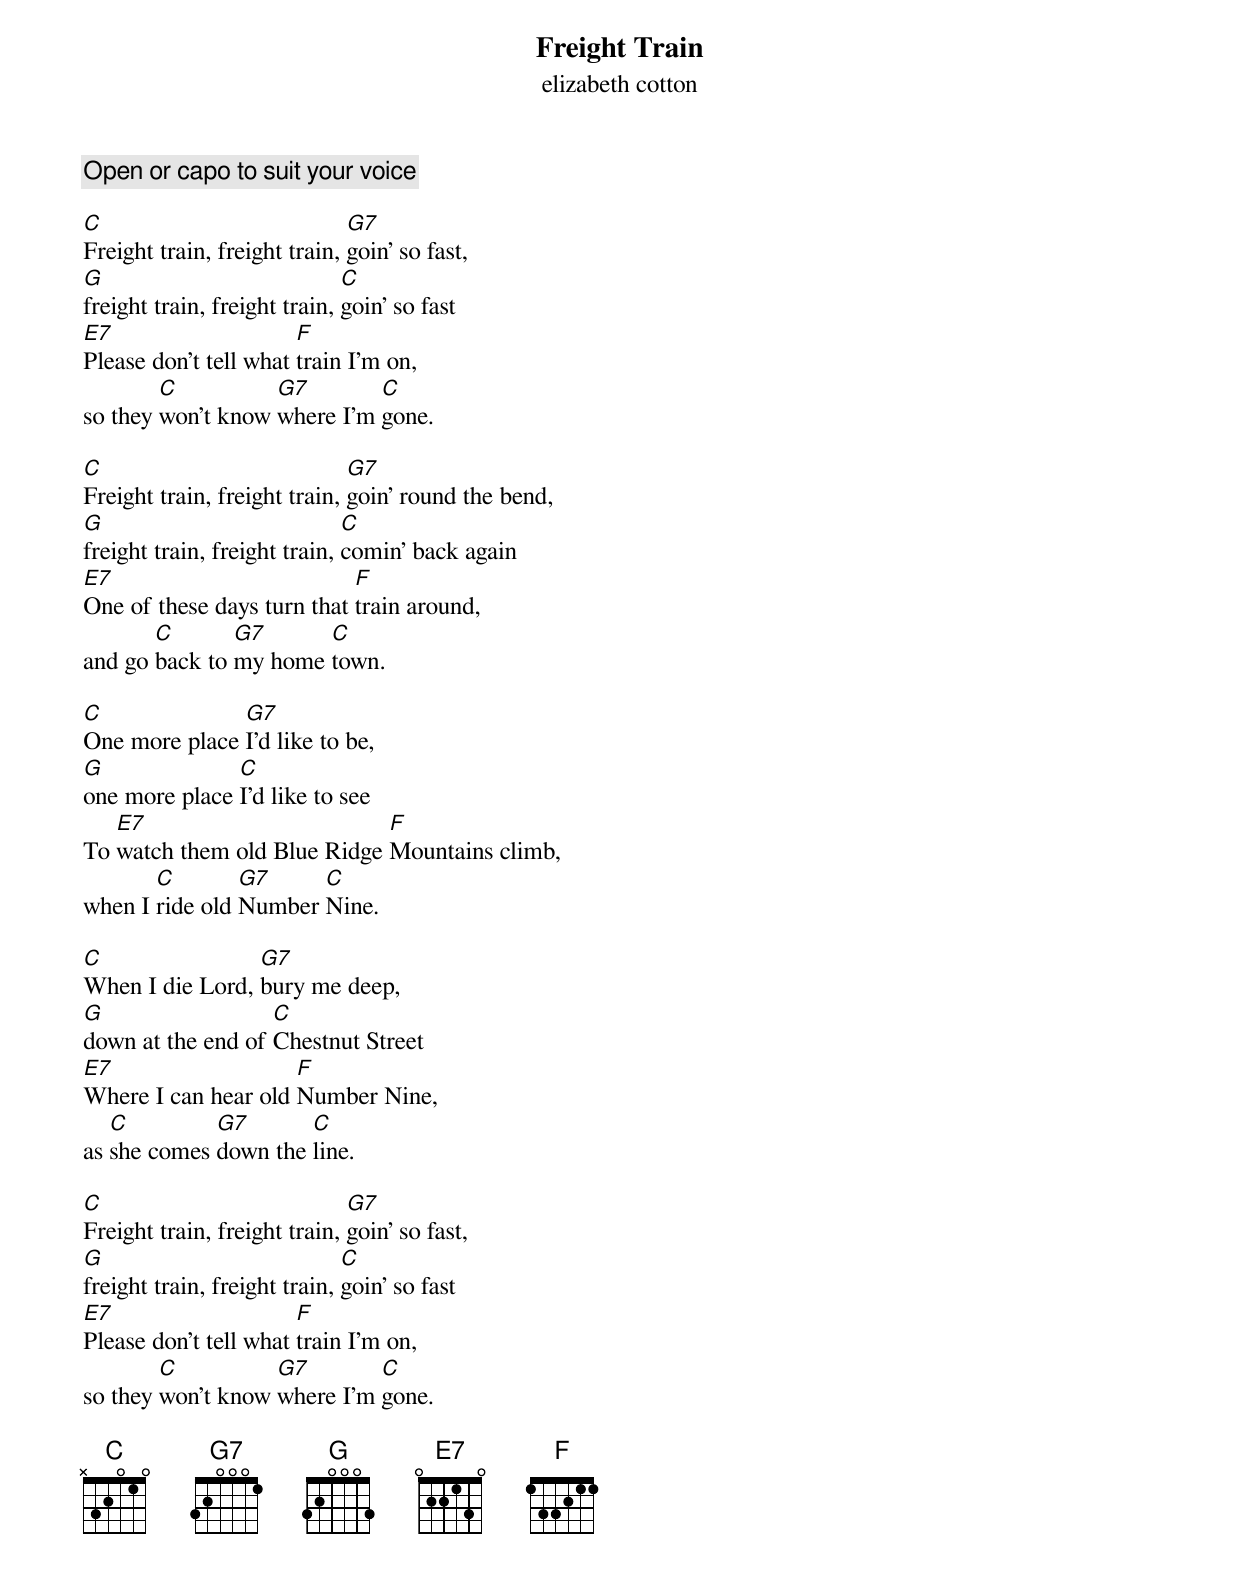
{title: Freight Train}
{subtitle: elizabeth cotton}

{c:Open or capo to suit your voice}

[C]Freight train, freight train, [G7]goin' so fast,
[G]freight train, freight train, [C]goin' so fast
[E7]Please don't tell what [F]train I'm on,
so they [C]won't know [G7]where I'm [C]gone.

[C]Freight train, freight train, [G7]goin' round the bend,
[G]freight train, freight train, [C]comin' back again
[E7]One of these days turn that [F]train around,
and go [C]back to [G7]my home [C]town.

[C]One more place [G7]I'd like to be,
[G]one more place [C]I'd like to see
To [E7]watch them old Blue Ridge [F]Mountains climb,
when I [C]ride old [G7]Number [C]Nine.

[C]When I die Lord, [G7]bury me deep,
[G]down at the end of [C]Chestnut Street
[E7]Where I can hear old [F]Number Nine,
as [C]she comes [G7]down the [C]line.

[C]Freight train, freight train, [G7]goin' so fast,
[G]freight train, freight train, [C]goin' so fast
[E7]Please don't tell what [F]train I'm on,
so they [C]won't know [G7]where I'm [C]gone.

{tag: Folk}
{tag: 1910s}
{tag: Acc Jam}
